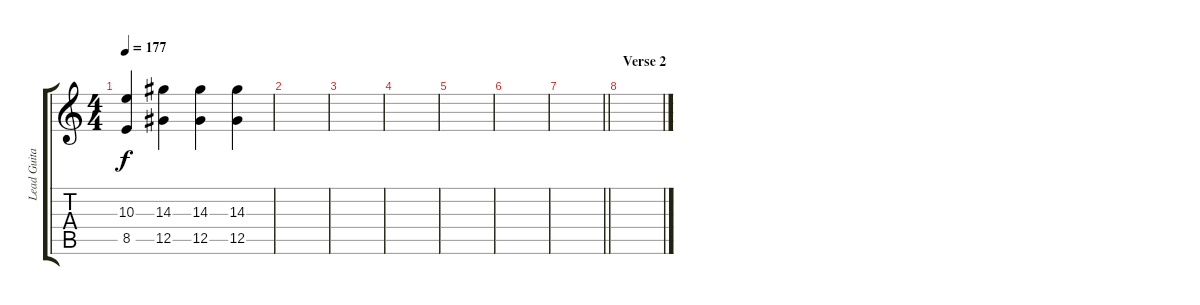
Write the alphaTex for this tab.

\track ("Lead Guitar" "Lead Guita") {instrument distortionguitar}
\staff {score tabs}
\tuning (Eb4 Bb3 Gb3 Db3 Ab2 Db2) {hide}
\ts (4 4)
\tempo 177
\clef g2
\ks c
(10.3 8.5).4{dy f} (14.3 12.5).4 (14.3 12.5).4 (14.3 12.5).4 |
|
|
|
|
|
\barLineRight lightlight
|
\section ("" "Verse 2")
